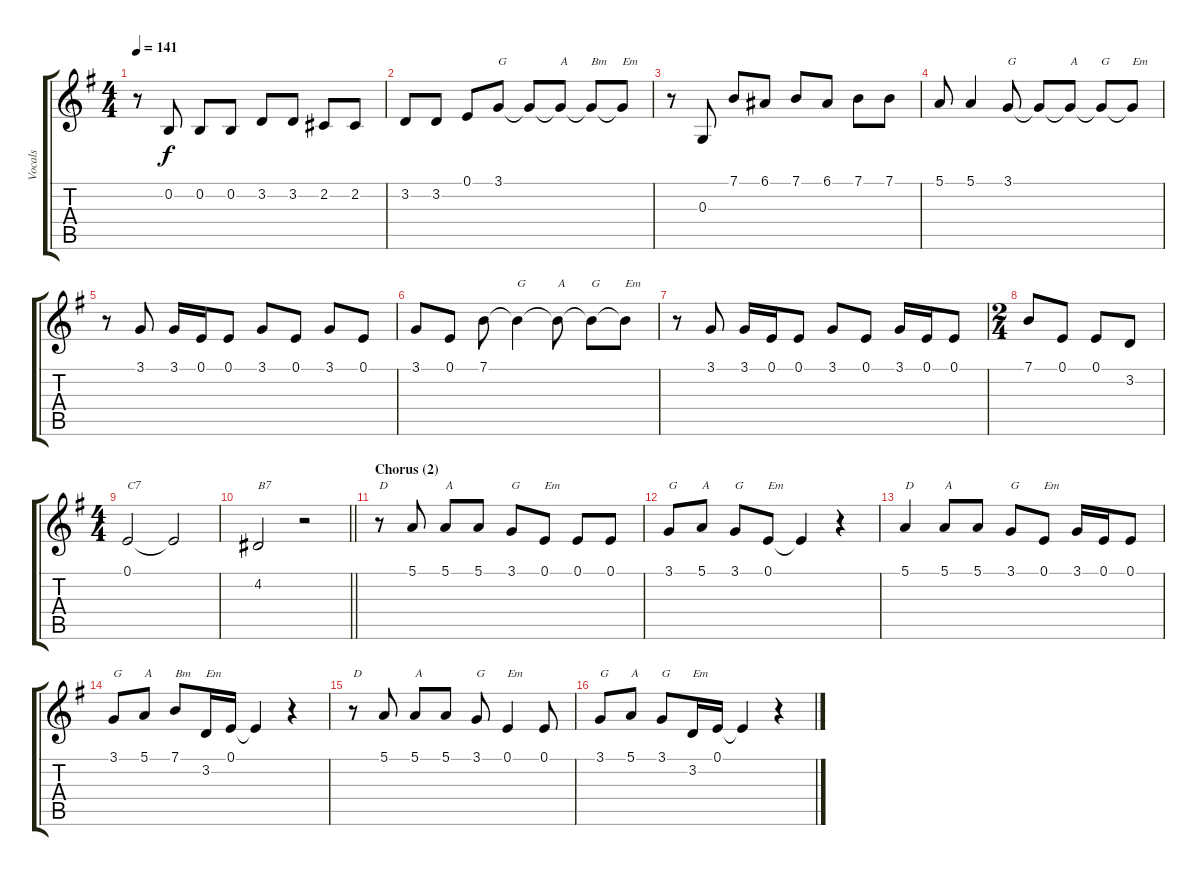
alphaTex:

\track ("Vocals" "Vocals") {instrument sopranosax}
\staff {score tabs}
\tuning (E4 B3 G3 D3 A2 E2) {hide}
\ts (4 4)
\tempo 141
\clef g2
\ks g
r.8{dy f} 0.2.8 0.2.8 0.2.8 3.2.8 3.2.8 2.2.8 2.2.8 |
3.2.8 3.2.8 0.1.8 3.1.8{txt "G"} 3.1{t}.8 3.1{t}.8{txt "A"} 3.1{t}.8{txt "Bm"} 3.1{t}.8{txt "Em"} |
r.8 0.3.8 7.1.8 6.1.8 7.1.8 6.1.8 7.1.8 7.1.8 |
5.1.8 5.1.4 3.1.8{txt "G"} 3.1{t}.8 3.1{t}.8{txt "A"} 3.1{t}.8{txt "G"} 3.1{t}.8{txt "Em"} |
r.8 3.1.8 3.1.16 0.1.16 0.1.8 3.1.8 0.1.8 3.1.8 0.1.8 |
3.1.8 0.1.8 7.1.8 7.1{t}.4{txt "G"} 7.1{t}.8{txt "A"} 7.1{t}.8{txt "G"} 7.1{t}.8{txt "Em"} |
r.8 3.1.8 3.1.16 0.1.16 0.1.8 3.1.8 0.1.8 3.1.16 0.1.16 0.1.8 |
\ts (2 4)
7.1.8 0.1.8 0.1.8 3.2.8 |
\ts (4 4)
0.1.2{txt "C7"} 0.1{t}.2 |
\barLineRight lightlight
4.2.2{txt "B7"} r.2 |
\section ("" "Chorus (2)")
r.8{txt "D"} 5.1.8 5.1.8{txt "A"} 5.1.8 3.1.8{txt "G"} 0.1.8{txt "Em"} 0.1.8 0.1.8 |
3.1.8{txt "G"} 5.1.8{txt "A"} 3.1.8{txt "G"} 0.1.8{txt "Em"} 0.1{t}.4 r.4 |
5.1.4{txt "D"} 5.1.8{txt "A"} 5.1.8 3.1.8{txt "G"} 0.1.8{txt "Em"} 3.1.16 0.1.16 0.1.8 |
3.1.8{txt "G"} 5.1.8{txt "A"} 7.1.8{txt "Bm"} 3.2.16{txt "Em"} 0.1.16 0.1{t}.4 r.4 |
r.8{txt "D"} 5.1.8 5.1.8{txt "A"} 5.1.8 3.1.8{txt "G"} 0.1.4{txt "Em"} 0.1.8 |
3.1.8{txt "G"} 5.1.8{txt "A"} 3.1.8{txt "G"} 3.2.16{txt "Em"} 0.1.16 0.1{t}.4 r.4
